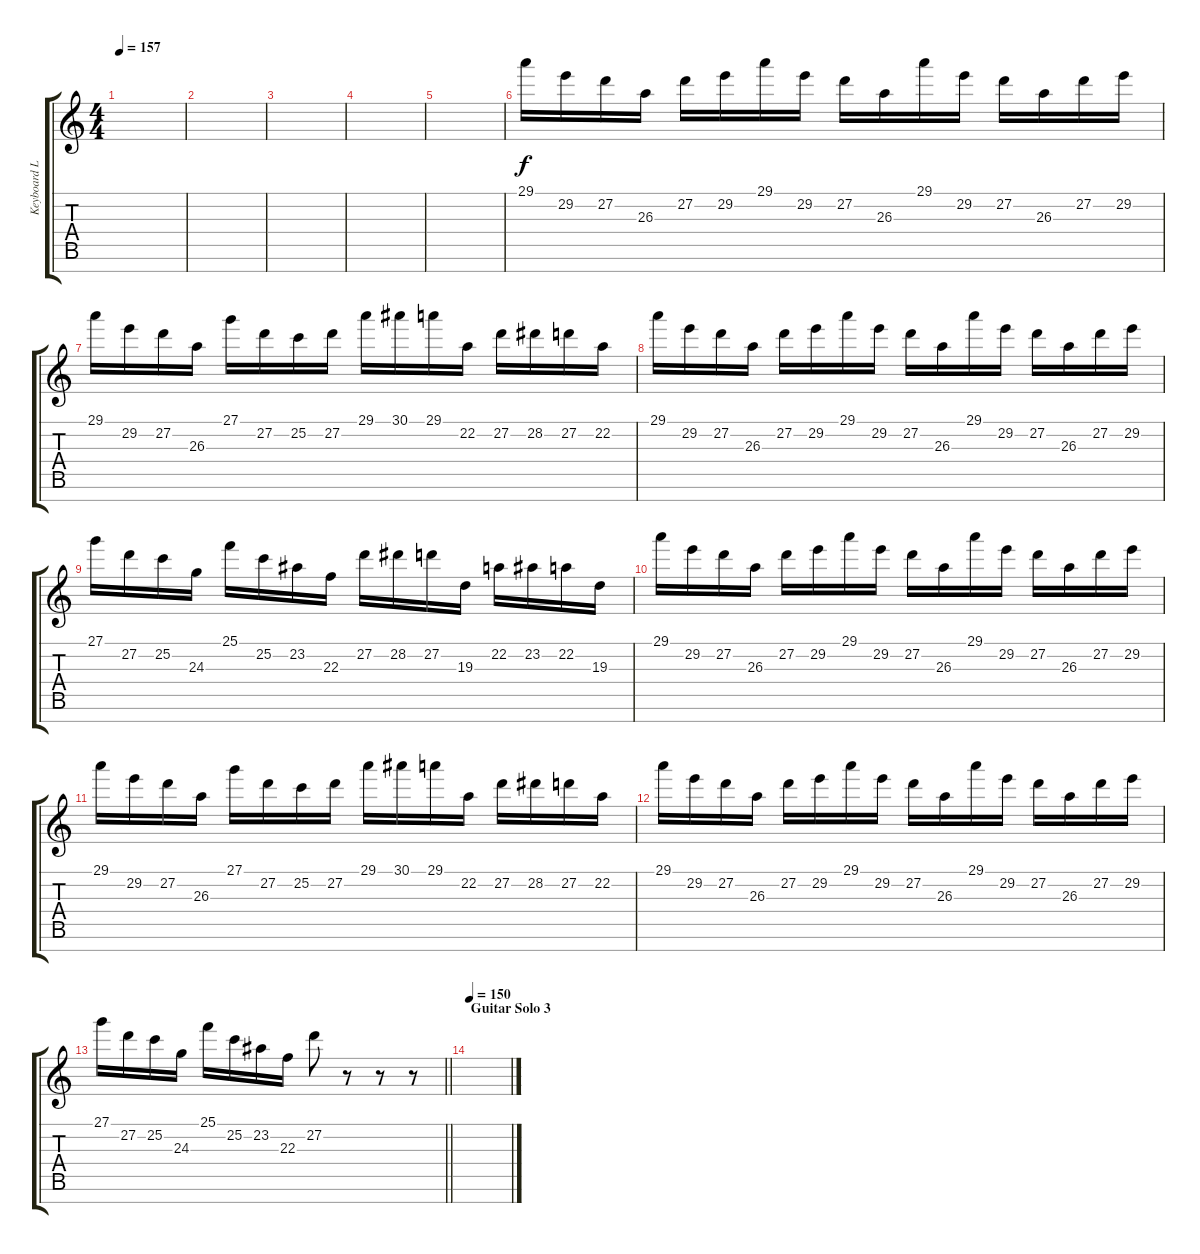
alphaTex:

\track ("Keyboard Lead" "Keyboard L") {instrument lead1square}
\staff {score tabs}
\tuning (E4 B3 G3 D3 A2 E2 B1) {hide}
\ts (4 4)
\tempo 157
\clef g2
\ks c
|
|
|
|
|
29.1.16 29.2.16 27.2.16 26.3.16 27.2.16 29.2.16 29.1.16 29.2.16 27.2.16 26.3.16 29.1.16 29.2.16 27.2.16 26.3.16 27.2.16 29.2.16 |
29.1.16 29.2.16 27.2.16 26.3.16 27.1.16 27.2.16 25.2.16 27.2.16 29.1.16 30.1.16 29.1.16 22.2.16 27.2.16 28.2.16 27.2.16 22.2.16 |
29.1.16 29.2.16 27.2.16 26.3.16 27.2.16 29.2.16 29.1.16 29.2.16 27.2.16 26.3.16 29.1.16 29.2.16 27.2.16 26.3.16 27.2.16 29.2.16 |
27.1.16 27.2.16 25.2.16 24.3.16 25.1.16 25.2.16 23.2.16 22.3.16 27.2.16 28.2.16 27.2.16 19.3.16 22.2.16 23.2.16 22.2.16 19.3.16 |
29.1.16 29.2.16 27.2.16 26.3.16 27.2.16 29.2.16 29.1.16 29.2.16 27.2.16 26.3.16 29.1.16 29.2.16 27.2.16 26.3.16 27.2.16 29.2.16 |
29.1.16 29.2.16 27.2.16 26.3.16 27.1.16 27.2.16 25.2.16 27.2.16 29.1.16 30.1.16 29.1.16 22.2.16 27.2.16 28.2.16 27.2.16 22.2.16 |
29.1.16 29.2.16 27.2.16 26.3.16 27.2.16 29.2.16 29.1.16 29.2.16 27.2.16 26.3.16 29.1.16 29.2.16 27.2.16 26.3.16 27.2.16 29.2.16 |
\barLineRight lightlight
27.1.16 27.2.16 25.2.16 24.3.16 25.1.16 25.2.16 23.2.16 22.3.16 27.2.8 r.8 r.8 r.8 |
\section ("" "Guitar Solo 3")
\tempo 150
